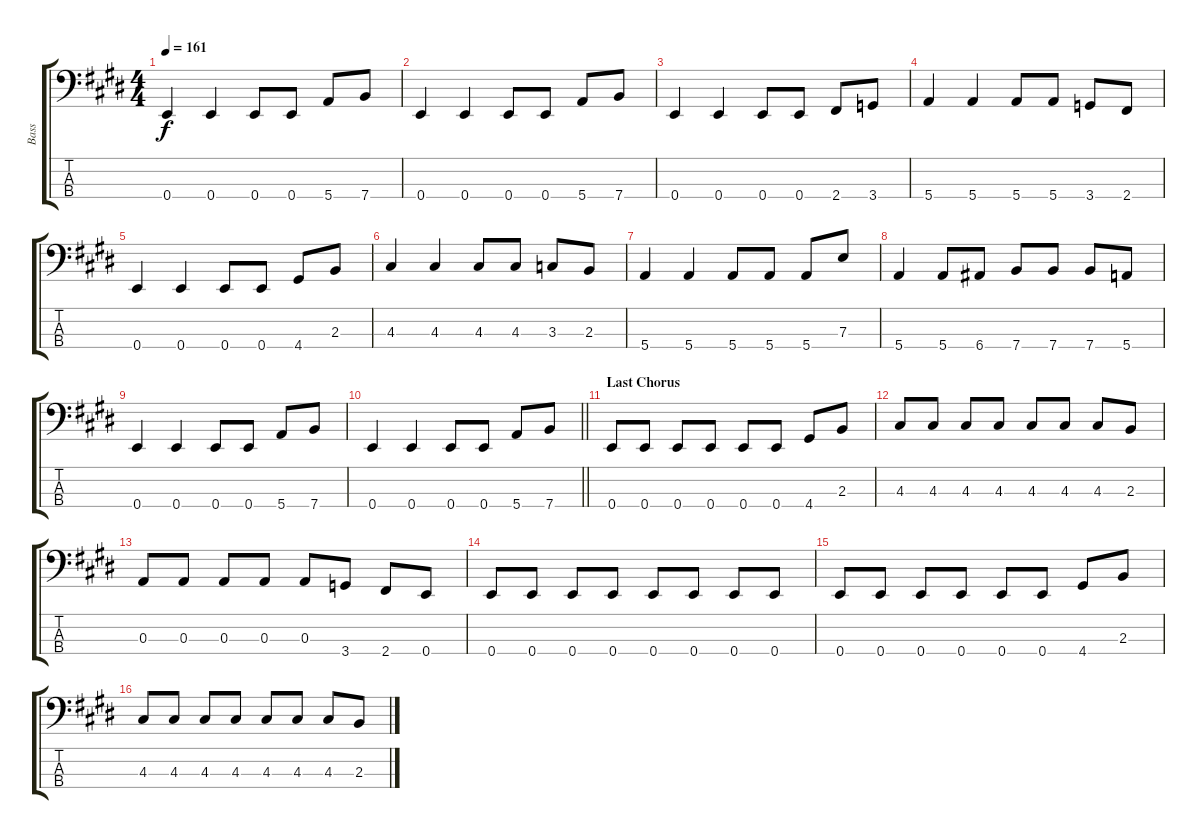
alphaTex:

\track ("Bass" "Bass") {instrument electricbassfinger}
\staff {score tabs}
\tuning (G2 D2 A1 E1) {hide}
\ts (4 4)
\tempo 161
\clef f4
\ks e
0.4.4{dy f} 0.4.4 0.4.8 0.4.8 5.4.8 7.4.8 |
0.4.4 0.4.4 0.4.8 0.4.8 5.4.8 7.4.8 |
0.4.4 0.4.4 0.4.8 0.4.8 2.4.8 3.4.8 |
5.4.4 5.4.4 5.4.8 5.4.8 3.4.8 2.4.8 |
0.4.4 0.4.4 0.4.8 0.4.8 4.4.8 2.3.8 |
4.3.4 4.3.4 4.3.8 4.3.8 3.3.8 2.3.8 |
5.4.4 5.4.4 5.4.8 5.4.8 5.4.8 7.3.8 |
5.4.4 5.4.8 6.4.8 7.4.8 7.4.8 7.4.8 5.4.8 |
0.4.4 0.4.4 0.4.8 0.4.8 5.4.8 7.4.8 |
\barLineRight lightlight
0.4.4 0.4.4 0.4.8 0.4.8 5.4.8 7.4.8 |
\section ("" "Last Chorus")
0.4.8 0.4.8 0.4.8 0.4.8 0.4.8 0.4.8 4.4.8 2.3.8 |
4.3.8 4.3.8 4.3.8 4.3.8 4.3.8 4.3.8 4.3.8 2.3.8 |
0.3.8 0.3.8 0.3.8 0.3.8 0.3.8 3.4.8 2.4.8 0.4.8 |
0.4.8 0.4.8 0.4.8 0.4.8 0.4.8 0.4.8 0.4.8 0.4.8 |
0.4.8 0.4.8 0.4.8 0.4.8 0.4.8 0.4.8 4.4.8 2.3.8 |
4.3.8 4.3.8 4.3.8 4.3.8 4.3.8 4.3.8 4.3.8 2.3.8
